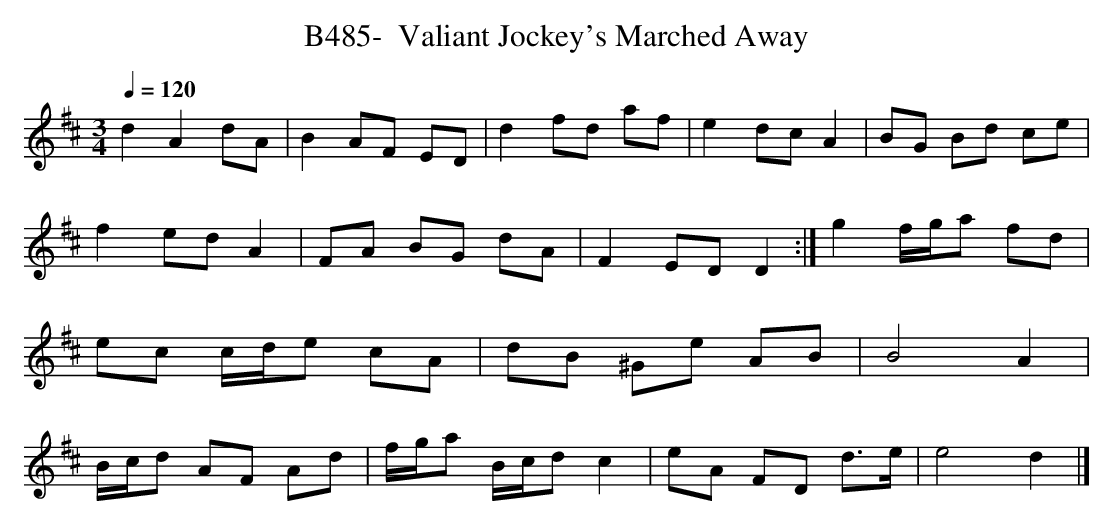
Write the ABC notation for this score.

X:1
T:B485-  Valiant Jockey's Marched Away
Q:1/4=120
L:1/4
M:3/4
K:D
dAd/A/|BA/F/ E/D/|df/d/ a/f/|ed/c/A|\
B/G/ B/d/ c/e/|fe/d/A|F/A/ B/G/ d/A/|FE/D/D:|\
gf/4g/4a/ f/d/|e/c/ c/4d/4e/ c/A/|d/B/ ^G/e/ A/B/|B2A|\
B/4c/4d/ A/F/ A/d/|f/4g/4a/ B/4c/4d/c|e/A/ F/D/ d3/4e/4|e2d|]
